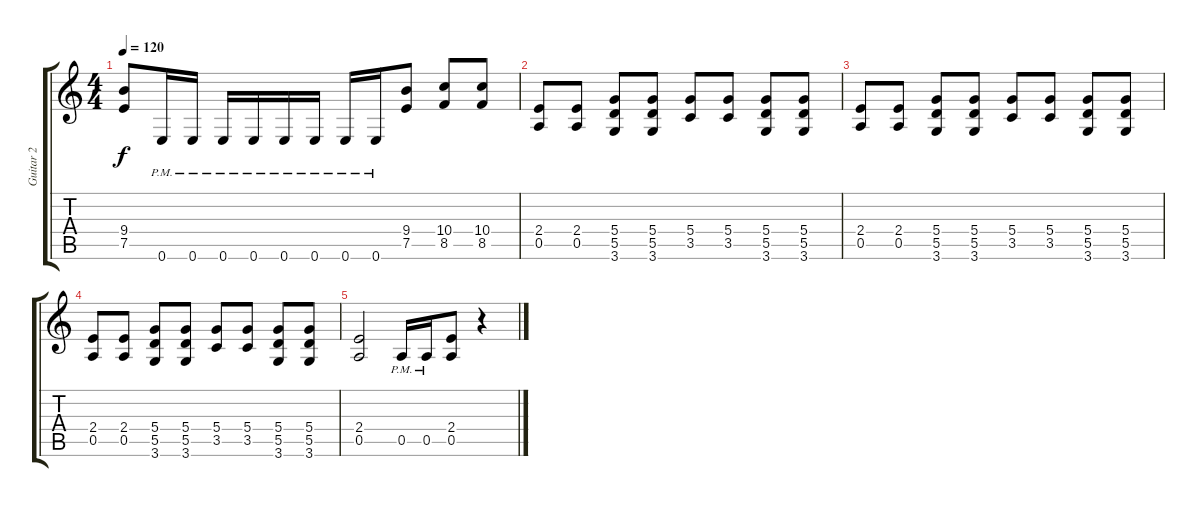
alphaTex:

\track ("Guitar 2" "Guitar 2") {instrument distortionguitar}
\staff {score tabs}
\tuning (E4 B3 G3 D3 A2 E2) {hide}
\ts (4 4)
\tempo 120
\clef g2
\ks c
(9.4 7.5).8{dy f} 0.6{pm}.16 0.6{pm}.16 0.6{pm}.16 0.6{pm}.16 0.6{pm}.16 0.6{pm}.16 0.6{pm}.16 0.6{pm}.16 (9.4 7.5).8 (10.4 8.5).8 (10.4 8.5).8 |
(2.4 0.5).8 (2.4 0.5).8 (5.4 5.5 3.6).8 (5.4 5.5 3.6).8 (5.4 3.5).8 (5.4 3.5).8 (5.4 5.5 3.6).8 (5.4 5.5 3.6).8 |
(2.4 0.5).8 (2.4 0.5).8 (5.4 5.5 3.6).8 (5.4 5.5 3.6).8 (5.4 3.5).8 (5.4 3.5).8 (5.4 5.5 3.6).8 (5.4 5.5 3.6).8 |
(2.4 0.5).8 (2.4 0.5).8 (5.4 5.5 3.6).8 (5.4 5.5 3.6).8 (5.4 3.5).8 (5.4 3.5).8 (5.4 5.5 3.6).8 (5.4 5.5 3.6).8 |
(2.4 0.5).2 0.5{pm}.16 0.5{pm}.16 (2.4 0.5).8 r.4
